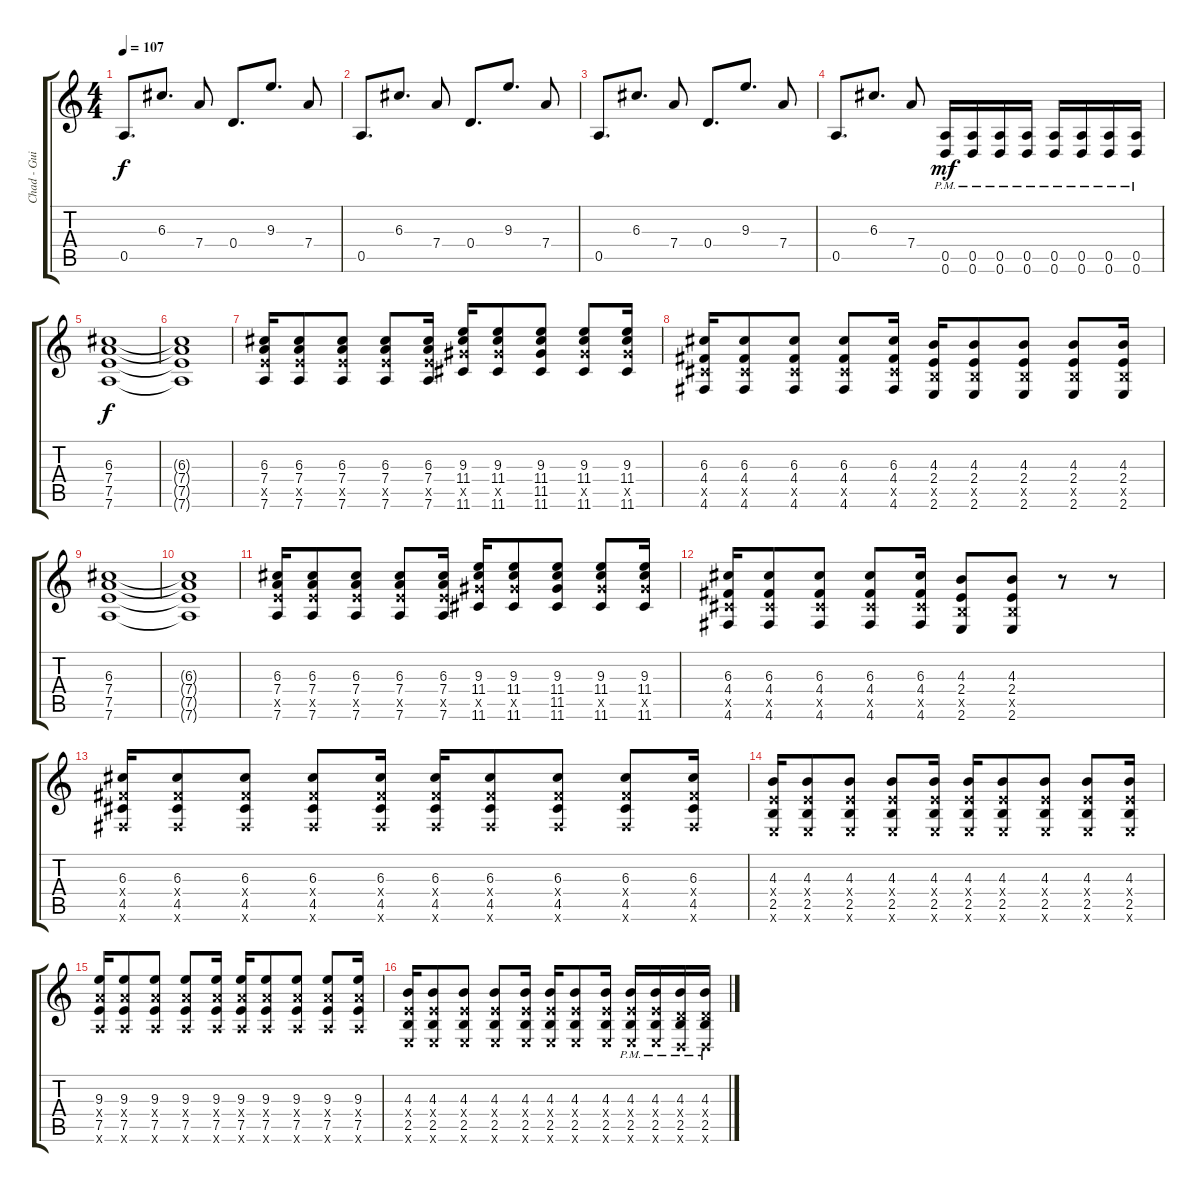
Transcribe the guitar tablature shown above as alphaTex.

\track ("Chad - Guitar" "Chad - Gui") {instrument distortionguitar}
\staff {score tabs}
\tuning (E4 B3 G3 D3 A2 D2) {hide}
\ts (4 4)
\tempo 107
\clef g2
\ks c
0.5.8{d dy f} 6.3.8{d} 7.4.8 0.4.8{d} 9.3.8{d} 7.4.8 |
0.5.8{d} 6.3.8{d} 7.4.8 0.4.8{d} 9.3.8{d} 7.4.8 |
0.5.8{d} 6.3.8{d} 7.4.8 0.4.8{d} 9.3.8{d} 7.4.8 |
0.5.8{d} 6.3.8{d} 7.4.8 (0.5{pm} 0.6{pm}).16{dy mf} (0.5{pm} 0.6{pm}).16 (0.5{pm} 0.6{pm}).16 (0.5{pm} 0.6{pm}).16 (0.5{pm} 0.6{pm}).16 (0.5{pm} 0.6{pm}).16 (0.5{pm} 0.6{pm}).16 (0.5{pm} 0.6{pm}).16 |
(6.3 7.4 7.5 7.6).1{dy f} |
(6.3{t} 7.4{t} 7.5{t} 7.6{t}).1 |
(6.3 7.4 7.5{x} 7.6).16 (6.3 7.4 7.5{x} 7.6).8 (6.3 7.4 7.5{x} 7.6).8 (6.3 7.4 7.5{x} 7.6).8 (6.3 7.4 7.5{x} 7.6).16 (9.3 11.4 11.5{x} 11.6).16 (9.3 11.4 11.5{x} 11.6).8 (9.3 11.4 11.5 11.6).8 (9.3 11.4 11.5{x} 11.6).8 (9.3 11.4 11.5{x} 11.6).16 |
(6.3 4.4 4.5{x} 4.6).16 (6.3 4.4 4.5{x} 4.6).8 (6.3 4.4 4.5{x} 4.6).8 (6.3 4.4 4.5{x} 4.6).8 (6.3 4.4 4.5{x} 4.6).16 (4.3 2.4 2.5{x} 2.6).16 (4.3 2.4 2.5{x} 2.6).8 (4.3 2.4 2.5{x} 2.6).8 (4.3 2.4 2.5{x} 2.6).8 (4.3 2.4 2.5{x} 2.6).16 |
(6.3 7.4 7.5 7.6).1 |
(6.3{t} 7.4{t} 7.5{t} 7.6{t}).1 |
(6.3 7.4 7.5{x} 7.6).16 (6.3 7.4 7.5{x} 7.6).8 (6.3 7.4 7.5{x} 7.6).8 (6.3 7.4 7.5{x} 7.6).8 (6.3 7.4 7.5{x} 7.6).16 (9.3 11.4 11.5{x} 11.6).16 (9.3 11.4 11.5{x} 11.6).8 (9.3 11.4 11.5 11.6).8 (9.3 11.4 11.5{x} 11.6).8 (9.3 11.4 11.5{x} 11.6).16 |
(6.3 4.4 4.5{x} 4.6).16 (6.3 4.4 4.5{x} 4.6).8 (6.3 4.4 4.5{x} 4.6).8 (6.3 4.4 4.5{x} 4.6).8 (6.3 4.4 4.5{x} 4.6).16 (4.3 2.4 2.5{x} 2.6).8 (4.3 2.4 2.5{x} 2.6).8 r.8 r.8 |
(6.3 4.4{x} 4.5 4.6{x}).16 (6.3 4.4{x} 4.5 4.6{x}).8 (6.3 4.4{x} 4.5 4.6{x}).8 (6.3 4.4{x} 4.5 4.6{x}).8 (6.3 4.4{x} 4.5 4.6{x}).16 (6.3 4.4{x} 4.5 4.6{x}).16 (6.3 4.4{x} 4.5 4.6{x}).8 (6.3 4.4{x} 4.5 4.6{x}).8 (6.3 4.4{x} 4.5 4.6{x}).8 (6.3 4.4{x} 4.5 4.6{x}).16 |
(4.3 2.4{x} 2.5 2.6{x}).16 (4.3 2.4{x} 2.5 2.6{x}).8 (4.3 2.4{x} 2.5 2.6{x}).8 (4.3 2.4{x} 2.5 2.6{x}).8 (4.3 2.4{x} 2.5 2.6{x}).16 (4.3 2.4{x} 2.5 2.6{x}).16 (4.3 2.4{x} 2.5 2.6{x}).8 (4.3 2.4{x} 2.5 2.6{x}).8 (4.3 2.4{x} 2.5 2.6{x}).8 (4.3 2.4{x} 2.5 2.6{x}).16 |
(9.3 7.4{x} 7.5 7.6{x}).16 (9.3 7.4{x} 7.5 7.6{x}).8 (9.3 7.4{x} 7.5 7.6{x}).8 (9.3 7.4{x} 7.5 7.6{x}).8 (9.3 7.4{x} 7.5 7.6{x}).16 (9.3 7.4{x} 7.5 7.6{x}).16 (9.3 7.4{x} 7.5 7.6{x}).8 (9.3 7.4{x} 7.5 7.6{x}).8 (9.3 7.4{x} 7.5 7.6{x}).8 (9.3 7.4{x} 7.5 7.6{x}).16 |
(4.3 2.4{x} 2.5 2.6{x}).16 (4.3 2.4{x} 2.5 2.6{x}).8 (4.3 2.4{x} 2.5 2.6{x}).8 (4.3 2.4{x} 2.5 2.6{x}).8 (4.3 2.4{x} 2.5 2.6{x}).16 (4.3 2.4{x} 2.5 2.6{x}).16 (4.3 2.4{x} 2.5 2.6{x}).8 (4.3 2.4{x} 2.5 2.6{x}).16 (4.3{pm} 2.4{x} 2.5{pm} 2.6{x}).16 (4.3{pm} 2.4{x} 2.5{pm} 2.6{x}).16 (4.3{pm} 0.4{x} 2.5{pm} 0.6{x}).16 (4.3{pm} 0.4{x} 2.5{pm} 0.6{x}).16
